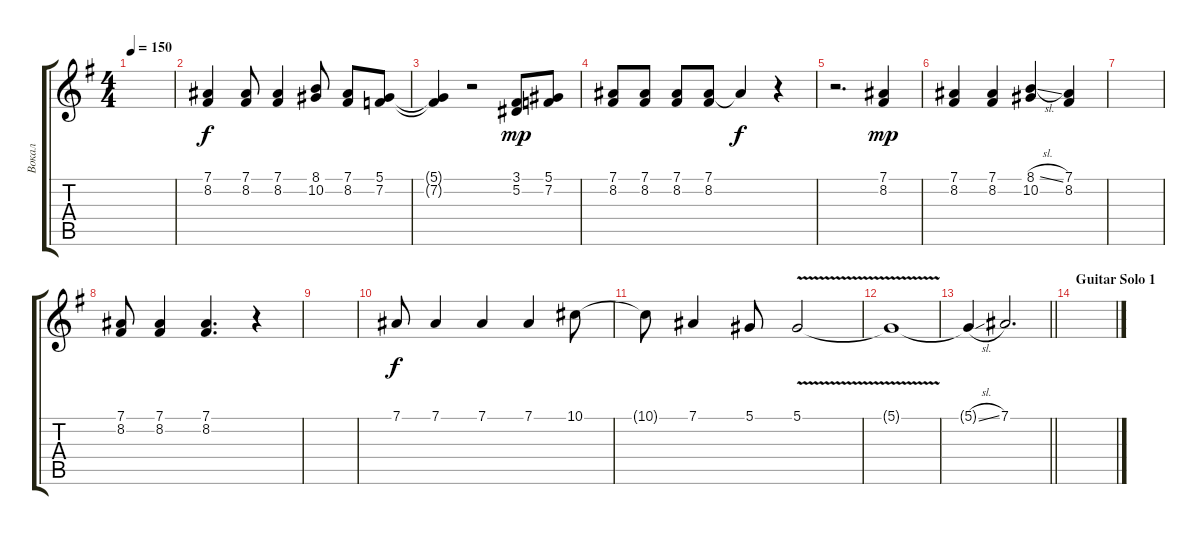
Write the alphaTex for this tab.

\track ("Вокал" "Вокал") {instrument trumpet}
\staff {score tabs}
\tuning (Eb4 Bb3 Gb3 Db3 Ab2 Eb2) {hide}
\ts (4 4)
\tempo 150
\clef g2
\ks eminor
|
(7.1 8.2).4 (7.1 8.2).8 (7.1 8.2).4 (8.1 10.2).8 (7.1 8.2).8 (5.1 7.2).8 |
(5.1{t} 7.2{t}).4{dy f} r.2 (3.1 5.2).8{dy mp} (5.1 7.2).8 |
(7.1 8.2).8 (7.1 8.2).8 (7.1 8.2).8 (7.1 8.2).8 7.1{t}.4{dy f} r.4 |
r.2{d} (7.1 8.2).4{dy mp} |
(7.1 8.2).4 (7.1 8.2).4 (8.1{sl} 10.2).4 (7.1 8.2).4 |
|
(7.1 8.2).8 (7.1 8.2).4 (7.1 8.2).4{d} r.4 |
|
7.1.8{dy f} 7.1.4 7.1.4 7.1.4 10.1.8 |
10.1{t}.8 7.1.4 5.1.8 5.1{v}.2 |
5.1{t}.1 |
\barLineRight lightlight
5.1{sl t}.4 7.1.2{d} |
\section ("" "Guitar Solo 1")
